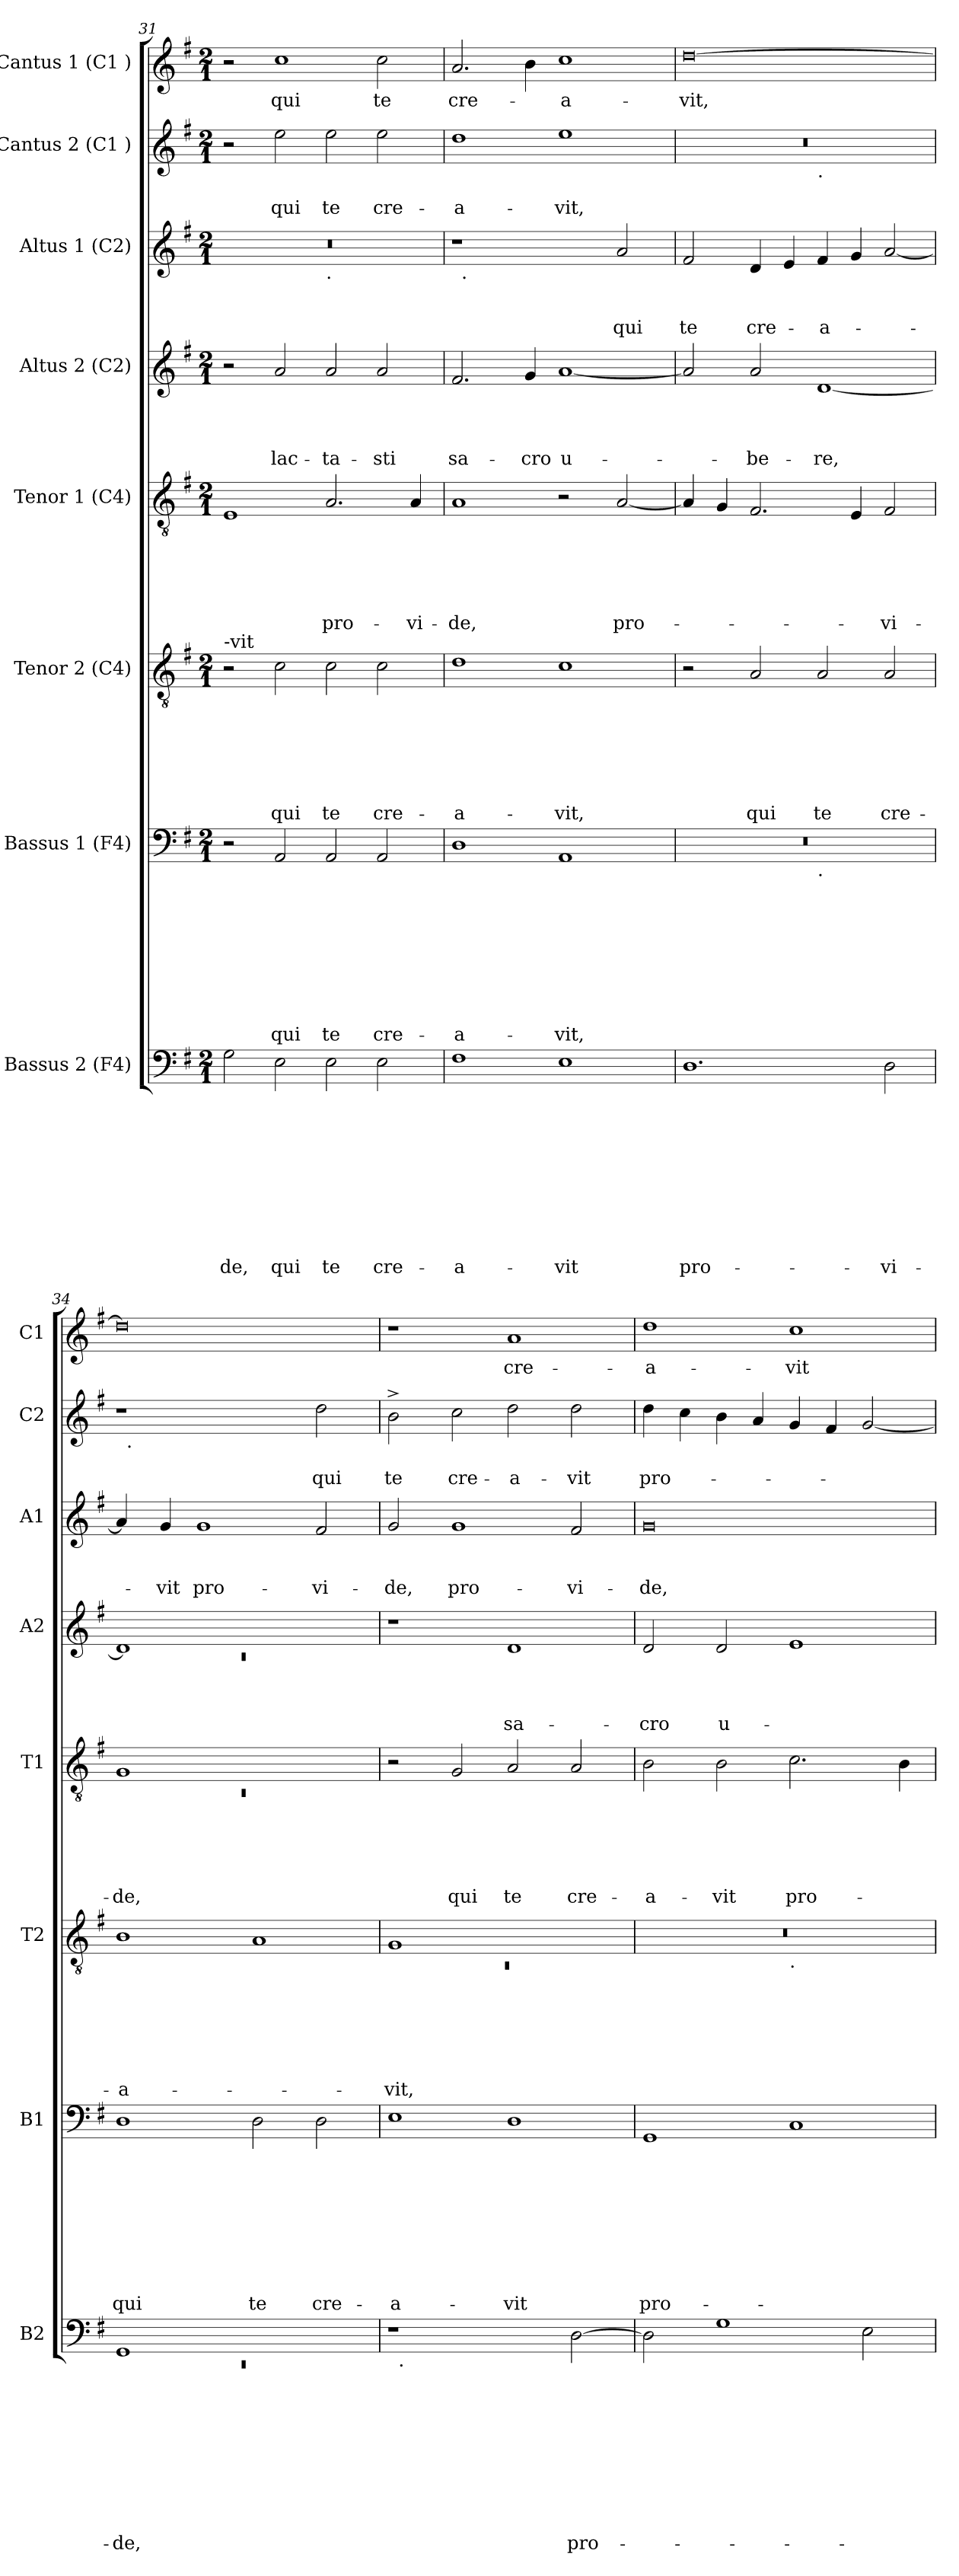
**kern	**text	**text	**text	**text	**text	**text	**text	**text	**text	**text	**kern	**text	**text	**text	**text	**text	**text	**text	**text	**text	**kern	**text	**text	**text	**text	**text	**text	**text	**kern	**text	**text	**text	**text	**text	**text	**kern	**text	**text	**text	**text	**kern	**text	**text	**text	**kern	**text	**text	**kern	**text
*part8	*part8	*part8	*part8	*part8	*part8	*part8	*part8	*part8	*part8	*part8	*part7	*part7	*part7	*part7	*part7	*part7	*part7	*part7	*part7	*part7	*part6	*part6	*part6	*part6	*part6	*part6	*part6	*part6	*part5	*part5	*part5	*part5	*part5	*part5	*part5	*part4	*part4	*part4	*part4	*part4	*part3	*part3	*part3	*part3	*part2	*part2	*part2	*part1	*part1
*staff8	*staff8	*staff8	*staff8	*staff8	*staff8	*staff8	*staff8	*staff8	*staff8	*staff8	*staff7	*staff7	*staff7	*staff7	*staff7	*staff7	*staff7	*staff7	*staff7	*staff7	*staff6	*staff6	*staff6	*staff6	*staff6	*staff6	*staff6	*staff6	*staff5	*staff5	*staff5	*staff5	*staff5	*staff5	*staff5	*staff4	*staff4	*staff4	*staff4	*staff4	*staff3	*staff3	*staff3	*staff3	*staff2	*staff2	*staff2	*staff1	*staff1
*I"Bassus 2 (F4)	*	*	*	*	*	*	*	*	*	*	*I"Bassus 1 (F4)	*	*	*	*	*	*	*	*	*	*I"Tenor 2 (C4)	*	*	*	*	*	*	*	*I"Tenor 1 (C4)	*	*	*	*	*	*	*I"Altus 2 (C2)	*	*	*	*	*I"Altus 1 (C2)	*	*	*	*I"Cantus 2 (C1 )	*	*	*I"Cantus 1 (C1 )	*
*I'B2	*	*	*	*	*	*	*	*	*	*	*I'B1	*	*	*	*	*	*	*	*	*	*I'T2	*	*	*	*	*	*	*	*I'T1	*	*	*	*	*	*	*I'A2	*	*	*	*	*I'A1	*	*	*	*I'C2	*	*	*I'C1	*
!!LO:PB:g=z
*clefF4	*	*	*	*	*	*	*	*	*	*	*clefF4	*	*	*	*	*	*	*	*	*	*clefGv2	*	*	*	*	*	*	*	*clefGv2	*	*	*	*	*	*	*clefG2	*	*	*	*	*clefG2	*	*	*	*clefG2	*	*	*clefG2	*
*k[f#]	*	*	*	*	*	*	*	*	*	*	*k[f#]	*	*	*	*	*	*	*	*	*	*k[f#]	*	*	*	*	*	*	*	*k[f#]	*	*	*	*	*	*	*k[f#]	*	*	*	*	*k[f#]	*	*	*	*k[f#]	*	*	*k[f#]	*
*G:	*	*	*	*	*	*	*	*	*	*	*G:	*	*	*	*	*	*	*	*	*	*G:	*	*	*	*	*	*	*	*G:	*	*	*	*	*	*	*G:	*	*	*	*	*G:	*	*	*	*G:	*	*	*G:	*
*M2/1	*	*	*	*	*	*	*	*	*	*	*M2/1	*	*	*	*	*	*	*	*	*	*M2/1	*	*	*	*	*	*	*	*M2/1	*	*	*	*	*	*	*M2/1	*	*	*	*	*M2/1	*	*	*	*M2/1	*	*	*M2/1	*
=31	=31	=31	=31	=31	=31	=31	=31	=31	=31	=31	=31	=31	=31	=31	=31	=31	=31	=31	=31	=31	=31	=31	=31	=31	=31	=31	=31	=31	=31	=31	=31	=31	=31	=31	=31	=31	=31	=31	=31	=31	=31	=31	=31	=31	=31	=31	=31	=31	=31
!	!	!	!	!	!	!	!	!	!	!	!	!	!	!	!	!	!	!	!	!	!LO:TX:a:t=-vit	!	!	!	!	!	!	!	!	!	!	!	!	!	!	!	!	!	!	!	!	!	!	!	!	!	!	!	!
!	!	!	!	!	!	!	!	!	!	!LO:LY:b	!	!	!	!	!	!	!	!	!	!	!	!	!	!	!	!	!	!	!	!	!	!	!	!	!	!	!	!	!	!	!	!	!	!	!	!	!	!	!
*	*	*	*	*	*	*	*	*	*	*	*	*	*	*	*	*	*	*	*	*	*	*	*	*	*	*	*	*	*	*	*	*	*	*	*	*	*	*	*	*	*^	*	*	*	*	*	*	*	*
2G\	.	.	.	.	.	.	.	.	.	-de,	2r	.	.	.	.	.	.	.	.	.	2r	.	.	.	.	.	.	.	1E	.	.	.	.	.	.	2r	.	.	.	.	0r	1ryy	.	.	.	2r	.	.	2r	.
!	!	!	!	!	!	!	!	!	!	!LO:LY:b	!	!	!	!	!	!	!	!	!	!LO:LY:b	!	!	!	!	!	!	!	!LO:LY:b	!	!	!	!	!	!	!	!	!	!	!	!LO:LY:b	!	!	!	!	!	!	!	!LO:LY:b	!	!LO:LY:b
2E\	.	.	.	.	.	.	.	.	.	qui	2AA/	.	.	.	.	.	.	.	.	qui	2c\	.	.	.	.	.	.	qui	.	.	.	.	.	.	.	2a/	.	.	.	lac-	.	.	.	.	.	2ee\	.	qui	1cc	qui
!	!	!	!	!	!	!	!	!	!	!	!	!	!	!	!	!	!	!	!	!	!	!	!	!	!	!	!	!	!	!	!	!	!	!	!	!	!	!	!	!	!	!LO:TX:b:t=.	!	!	!	!	!	!	!	!
!	!	!	!	!	!	!	!	!	!	!LO:LY:b	!	!	!	!	!	!	!	!	!	!LO:LY:b	!	!	!	!	!	!	!	!LO:LY:b	!	!	!	!	!	!	!LO:LY:b	!	!	!	!	!LO:LY:b	!	!	!	!	!	!	!	!LO:LY:b	!	!
2E\	.	.	.	.	.	.	.	.	.	te	2AA/	.	.	.	.	.	.	.	.	te	2c\	.	.	.	.	.	.	te	2.A/	.	.	.	.	.	-pro-	2a/	.	.	.	-ta-	.	1ryy	.	.	.	2ee\	.	te	.	.
!	!	!	!	!	!	!	!	!	!	!LO:LY:b	!	!	!	!	!	!	!	!	!	!LO:LY:b	!	!	!	!	!	!	!	!LO:LY:b	!	!	!	!	!	!	!	!	!	!	!	!LO:LY:b	!	!	!	!	!	!	!	!LO:LY:b	!	!LO:LY:b
2E\	.	.	.	.	.	.	.	.	.	cre-	2AA/	.	.	.	.	.	.	.	.	cre-	2c\	.	.	.	.	.	.	cre-	.	.	.	.	.	.	.	2a/	.	.	.	-sti	.	.	.	.	.	2ee\	.	cre-	2cc\	te
!	!	!	!	!	!	!	!	!	!	!	!	!	!	!	!	!	!	!	!	!	!	!	!	!	!	!	!	!	!	!	!	!	!	!	!LO:LY:b	!	!	!	!	!	!	!	!	!	!	!	!	!	!	!
.	.	.	.	.	.	.	.	.	.	.	.	.	.	.	.	.	.	.	.	.	.	.	.	.	.	.	.	.	4A/	.	.	.	.	.	-vi-	.	.	.	.	.	.	.	.	.	.	.	.	.	.	.
=32	=32	=32	=32	=32	=32	=32	=32	=32	=32	=32	=32	=32	=32	=32	=32	=32	=32	=32	=32	=32	=32	=32	=32	=32	=32	=32	=32	=32	=32	=32	=32	=32	=32	=32	=32	=32	=32	=32	=32	=32	=32	=32	=32	=32	=32	=32	=32	=32	=32	=32
!	!	!	!	!	!	!	!	!	!	!LO:LY:b:rj	!	!	!	!	!	!	!	!	!	!LO:LY:b:rj	!	!	!	!	!	!	!	!LO:LY:b:rj	!	!	!	!	!	!	!LO:LY:b	!	!	!	!	!LO:LY:b	!	!	!	!	!	!	!	!LO:LY:b:rj	!	!LO:LY:b
1F#	.	.	.	.	.	.	.	.	.	-a-	1D	.	.	.	.	.	.	.	.	-a-	1d	.	.	.	.	.	.	-a-	1A	.	.	.	.	.	-de,	2.f#/	.	.	.	sa-	1r	32ryy	.	.	.	1dd	.	-a-	2.a/	cre-
!	!	!	!	!	!	!	!	!	!	!	!	!	!	!	!	!	!	!	!	!	!	!	!	!	!	!	!	!	!	!	!	!	!	!	!	!	!	!	!	!	!	!LO:TX:b:t=.	!	!	!	!	!	!	!	!
.	.	.	.	.	.	.	.	.	.	.	.	.	.	.	.	.	.	.	.	.	.	.	.	.	.	.	.	.	.	.	.	.	.	.	.	.	.	.	.	.	.	1ryy	.	.	.	.	.	.	.	.
!	!	!	!	!	!	!	!	!	!	!	!	!	!	!	!	!	!	!	!	!	!	!	!	!	!	!	!	!	!	!	!	!	!	!	!	!	!	!	!	!LO:LY:b	!	!	!	!	!	!	!	!	!	!
.	.	.	.	.	.	.	.	.	.	.	.	.	.	.	.	.	.	.	.	.	.	.	.	.	.	.	.	.	.	.	.	.	.	.	.	4g/	.	.	.	-cro	.	.	.	.	.	.	.	.	4b\	.
!	!	!	!	!	!	!	!	!	!	!LO:LY:b	!	!	!	!	!	!	!	!	!	!LO:LY:b	!	!	!	!	!	!	!	!LO:LY:b	!	!	!	!	!	!	!	!	!	!	!	!LO:LY:b:rj	!	!	!	!	!	!	!	!LO:LY:b	!	!LO:LY:b:rj
1E	.	.	.	.	.	.	.	.	.	-vit	1AA	.	.	.	.	.	.	.	.	-vit,	1c	.	.	.	.	.	.	-vit,	2r	.	.	.	.	.	.	[<1a	.	.	.	u-	2ryy	.	.	.	.	1ee	.	-vit,	1cc	-a-
.	.	.	.	.	.	.	.	.	.	.	.	.	.	.	.	.	.	.	.	.	.	.	.	.	.	.	.	.	.	.	.	.	.	.	.	.	.	.	.	.	.	2ryy	.	.	.	.	.	.	.	.
!	!	!	!	!	!	!	!	!	!	!	!	!	!	!	!	!	!	!	!	!	!	!	!	!	!	!	!	!	!	!	!	!	!	!	!LO:LY:b	!	!	!	!	!	!	!	!	!	!LO:LY:b	!	!	!	!	!
.	.	.	.	.	.	.	.	.	.	.	.	.	.	.	.	.	.	.	.	.	.	.	.	.	.	.	.	.	[<2A/	.	.	.	.	.	pro-	.	.	.	.	.	2a/	.	.	.	qui	.	.	.	.	.
.	.	.	.	.	.	.	.	.	.	.	.	.	.	.	.	.	.	.	.	.	.	.	.	.	.	.	.	.	.	.	.	.	.	.	.	.	.	.	.	.	.	4...ryy	.	.	.	.	.	.	.	.
=33	=33	=33	=33	=33	=33	=33	=33	=33	=33	=33	=33	=33	=33	=33	=33	=33	=33	=33	=33	=33	=33	=33	=33	=33	=33	=33	=33	=33	=33	=33	=33	=33	=33	=33	=33	=33	=33	=33	=33	=33	=33	=33	=33	=33	=33	=33	=33	=33	=33	=33
!	!	!	!	!	!	!	!	!	!	!LO:LY:b	!	!	!	!	!	!	!	!	!	!	!	!	!	!	!	!	!	!	!	!	!	!	!	!	!	!	!	!	!	!	!	!	!	!	!LO:LY:b	!	!	!	!	!LO:LY:b
*	*	*	*	*	*	*	*	*	*	*	*^	*	*	*	*	*	*	*	*	*	*	*	*	*	*	*	*	*	*	*	*	*	*	*	*	*	*	*	*	*	*v	*v	*	*	*	*^	*	*	*	*
1.D	.	.	.	.	.	.	.	.	.	pro-	0r	1ryy	.	.	.	.	.	.	.	.	.	2r	.	.	.	.	.	.	.	4A/]	.	.	.	.	.	.	2a/]	.	.	.	.	2f#/	.	.	te	0r	1ryy	.	.	[>0dd	-vit,
.	.	.	.	.	.	.	.	.	.	.	.	.	.	.	.	.	.	.	.	.	.	.	.	.	.	.	.	.	.	4G/	.	.	.	.	.	.	.	.	.	.	.	.	.	.	.	.	.	.	.	.	.
!	!	!	!	!	!	!	!	!	!	!	!	!	!	!	!	!	!	!	!	!	!	!	!	!	!	!	!	!	!LO:LY:b	!	!	!	!	!	!	!	!	!	!	!	!LO:LY:b	!	!	!	!LO:LY:b	!	!	!	!	!	!
.	.	.	.	.	.	.	.	.	.	.	.	.	.	.	.	.	.	.	.	.	.	2A/	.	.	.	.	.	.	qui	2.F#/	.	.	.	.	.	.	2a/	.	.	.	-be-	4d/	.	.	cre-	.	.	.	.	.	.
.	.	.	.	.	.	.	.	.	.	.	.	.	.	.	.	.	.	.	.	.	.	.	.	.	.	.	.	.	.	.	.	.	.	.	.	.	.	.	.	.	.	4e/	.	.	.	.	.	.	.	.	.
!	!	!	!	!	!	!	!	!	!	!	!	!	!	!	!	!	!	!	!	!	!	!	!	!	!	!	!	!	!	!	!	!	!	!	!	!	!	!	!	!	!	!	!	!	!	!	!LO:TX:b:t=.	!	!	!	!
!	!	!	!	!	!	!	!	!	!	!	!	!LO:TX:b:t=.	!	!	!	!	!	!	!	!	!	!	!	!	!	!	!	!	!	!	!	!	!	!	!	!	!	!	!	!	!	!	!	!	!	!	!	!	!	!	!
!	!	!	!	!	!	!	!	!	!	!	!	!	!	!	!	!	!	!	!	!	!	!	!	!	!	!	!	!	!LO:LY:b	!	!	!	!	!	!	!	!	!	!	!	!LO:LY:b	!	!	!	!LO:LY:b	!	!	!	!	!	!
.	.	.	.	.	.	.	.	.	.	.	.	1ryy	.	.	.	.	.	.	.	.	.	2A/	.	.	.	.	.	.	te	.	.	.	.	.	.	.	[<1d	.	.	.	-re,	4f#/	.	.	-a-	.	1ryy	.	.	.	.
.	.	.	.	.	.	.	.	.	.	.	.	.	.	.	.	.	.	.	.	.	.	.	.	.	.	.	.	.	.	4E/	.	.	.	.	.	.	.	.	.	.	.	4g/	.	.	.	.	.	.	.	.	.
!	!	!	!	!	!	!	!	!	!	!LO:LY:b	!	!	!	!	!	!	!	!	!	!	!	!	!	!	!	!	!	!	!LO:LY:b	!	!	!	!	!	!	!LO:LY:b	!	!	!	!	!	!	!	!	!	!	!	!	!	!	!
2D\	.	.	.	.	.	.	.	.	.	-vi-	.	.	.	.	.	.	.	.	.	.	.	2A/	.	.	.	.	.	.	cre-	2F#/	.	.	.	.	.	-vi-	.	.	.	.	.	[<2a/	.	.	.	.	.	.	.	.	.
=34	=34	=34	=34	=34	=34	=34	=34	=34	=34	=34	=34	=34	=34	=34	=34	=34	=34	=34	=34	=34	=34	=34	=34	=34	=34	=34	=34	=34	=34	=34	=34	=34	=34	=34	=34	=34	=34	=34	=34	=34	=34	=34	=34	=34	=34	=34	=34	=34	=34	=34	=34
*^	*	*	*	*	*	*	*	*	*	*	*	*	*	*	*	*	*	*	*	*	*	*	*	*	*	*	*	*	*	*^	*	*	*	*	*	*	*^	*	*	*	*	*	*	*	*	*	*	*	*	*	*
!	!LO:N:vis=1	!	!	!	!	!	!	!	!	!	!LO:LY:b	!	!	!	!	!	!	!	!	!	!	!LO:LY:b	!	!	!	!	!	!	!	!LO:LY:b:rj	!	!LO:N:vis=1	!	!	!	!	!	!LO:LY:b	!	!LO:N:vis=1	!	!	!	!	!	!	!	!	!	!	!	!	!	!
*	*	*	*	*	*	*	*	*	*	*	*	*v	*v	*	*	*	*	*	*	*	*	*	*	*	*	*	*	*	*	*	*	*	*	*	*	*	*	*	*	*	*	*	*	*	*	*	*	*	*	*	*	*	*	*
1GG	0rEE	.	.	.	.	.	.	.	.	.	-de,	1D	.	.	.	.	.	.	.	.	qui	1B	.	.	.	.	.	.	-a-	1G	0rC	.	.	.	.	.	-de,	1d]	0rc	.	.	.	.	4a/]	.	.	.	1r	32ryy	.	.	0dd]	.
!	!	!	!	!	!	!	!	!	!	!	!	!	!	!	!	!	!	!	!	!	!	!	!	!	!	!	!	!	!	!	!	!	!	!	!	!	!	!	!	!	!	!	!	!	!	!	!	!	!LO:TX:b:t=.	!	!	!	!
.	.	.	.	.	.	.	.	.	.	.	.	.	.	.	.	.	.	.	.	.	.	.	.	.	.	.	.	.	.	.	.	.	.	.	.	.	.	.	.	.	.	.	.	.	.	.	.	.	1ryy	.	.	.	.
!	!	!	!	!	!	!	!	!	!	!	!	!	!	!	!	!	!	!	!	!	!	!	!	!	!	!	!	!	!	!	!	!	!	!	!	!	!	!	!	!	!	!	!	!	!	!	!LO:LY:b	!	!	!	!	!	!
.	.	.	.	.	.	.	.	.	.	.	.	.	.	.	.	.	.	.	.	.	.	.	.	.	.	.	.	.	.	.	.	.	.	.	.	.	.	.	.	.	.	.	.	4g/	.	.	-vit	.	.	.	.	.	.
!	!	!	!	!	!	!	!	!	!	!	!	!	!	!	!	!	!	!	!	!	!	!	!	!	!	!	!	!	!	!	!	!	!	!	!	!	!	!	!	!	!	!	!	!	!	!	!LO:LY:b	!	!	!	!	!	!
.	.	.	.	.	.	.	.	.	.	.	.	.	.	.	.	.	.	.	.	.	.	.	.	.	.	.	.	.	.	.	.	.	.	.	.	.	.	.	.	.	.	.	.	1g	.	.	pro-	.	.	.	.	.	.
!	!	!	!	!	!	!	!	!	!	!	!	!	!	!	!	!	!	!	!	!	!LO:LY:b	!	!	!	!	!	!	!	!	!	!	!	!	!	!	!	!	!	!	!	!	!	!	!	!	!	!	!	!	!	!	!	!
1ryy	.	.	.	.	.	.	.	.	.	.	.	2D\	.	.	.	.	.	.	.	.	te	1A	.	.	.	.	.	.	.	1ryy	.	.	.	.	.	.	.	1ryy	.	.	.	.	.	.	.	.	.	2ryy	.	.	.	.	.
.	.	.	.	.	.	.	.	.	.	.	.	.	.	.	.	.	.	.	.	.	.	.	.	.	.	.	.	.	.	.	.	.	.	.	.	.	.	.	.	.	.	.	.	.	.	.	.	.	2ryy	.	.	.	.
!	!	!	!	!	!	!	!	!	!	!	!	!	!	!	!	!	!	!	!	!	!LO:LY:b	!	!	!	!	!	!	!	!	!	!	!	!	!	!	!	!	!	!	!	!	!	!	!	!	!	!LO:LY:b	!	!	!	!LO:LY:b	!	!
.	.	.	.	.	.	.	.	.	.	.	.	2D\	.	.	.	.	.	.	.	.	cre-	.	.	.	.	.	.	.	.	.	.	.	.	.	.	.	.	.	.	.	.	.	.	2f#/	.	.	-vi-	2dd\	.	.	qui	.	.
.	.	.	.	.	.	.	.	.	.	.	.	.	.	.	.	.	.	.	.	.	.	.	.	.	.	.	.	.	.	.	.	.	.	.	.	.	.	.	.	.	.	.	.	.	.	.	.	.	4...ryy	.	.	.	.
=35	=35	=35	=35	=35	=35	=35	=35	=35	=35	=35	=35	=35	=35	=35	=35	=35	=35	=35	=35	=35	=35	=35	=35	=35	=35	=35	=35	=35	=35	=35	=35	=35	=35	=35	=35	=35	=35	=35	=35	=35	=35	=35	=35	=35	=35	=35	=35	=35	=35	=35	=35	=35	=35
*	*	*	*	*	*	*	*	*	*	*	*	*	*	*	*	*	*	*	*	*	*	*^	*	*	*	*	*	*	*	*	*	*	*	*	*	*	*	*	*	*	*	*	*	*	*	*	*	*	*	*	*	*	*
!	!	!	!	!	!	!	!	!	!	!	!	!	!	!	!	!	!	!	!	!	!LO:LY:b:rj	!	!LO:N:vis=1	!	!	!	!	!	!	!LO:LY:b	!	!	!	!	!	!	!	!	!	!	!	!	!	!	!	!	!	!LO:LY:b	!	!	!	!LO:LY:b	!	!
*	*	*	*	*	*	*	*	*	*	*	*	*	*	*	*	*	*	*	*	*	*	*	*	*	*	*	*	*	*	*	*v	*v	*	*	*	*	*	*	*	*	*	*	*	*	*	*	*	*	*v	*v	*	*	*	*
*	*	*	*	*	*	*	*	*	*	*	*	*	*	*	*	*	*	*	*	*	*	*	*	*	*	*	*	*	*	*	*	*	*	*	*	*	*	*v	*v	*	*	*	*	*	*	*	*	*	*	*	*	*
1r	32ryy	.	.	.	.	.	.	.	.	.	.	1E	.	.	.	.	.	.	.	.	-a-	1G	0rC	.	.	.	.	.	.	-vit,	2r	.	.	.	.	.	.	1r	.	.	.	.	2g/	.	.	-de,	2b^>\	.	te	1r	.
!	!LO:TX:b:t=.	!	!	!	!	!	!	!	!	!	!	!	!	!	!	!	!	!	!	!	!	!	!	!	!	!	!	!	!	!	!	!	!	!	!	!	!	!	!	!	!	!	!	!	!	!	!	!	!	!	!
.	1ryy	.	.	.	.	.	.	.	.	.	.	.	.	.	.	.	.	.	.	.	.	.	.	.	.	.	.	.	.	.	.	.	.	.	.	.	.	.	.	.	.	.	.	.	.	.	.	.	.	.	.
!	!	!	!	!	!	!	!	!	!	!	!	!	!	!	!	!	!	!	!	!	!	!	!	!	!	!	!	!	!	!	!	!	!	!	!	!	!LO:LY:b	!	!	!	!	!	!	!	!	!LO:LY:b	!	!	!LO:LY:b	!	!
.	.	.	.	.	.	.	.	.	.	.	.	.	.	.	.	.	.	.	.	.	.	.	.	.	.	.	.	.	.	.	2G/	.	.	.	.	.	qui	.	.	.	.	.	1g	.	.	pro-	2cc\	.	cre-	.	.
!	!	!	!	!	!	!	!	!	!	!	!	!	!	!	!	!	!	!	!	!	!LO:LY:b	!	!	!	!	!	!	!	!	!	!	!	!	!	!	!	!LO:LY:b	!	!	!	!	!LO:LY:b	!	!	!	!	!	!	!LO:LY:b	!	!LO:LY:b
2ryy	.	.	.	.	.	.	.	.	.	.	.	1D	.	.	.	.	.	.	.	.	-vit	1ryy	.	.	.	.	.	.	.	.	2A/	.	.	.	.	.	te	1d	.	.	.	sa-	.	.	.	.	2dd\	.	-a-	1a	cre-
.	2ryy	.	.	.	.	.	.	.	.	.	.	.	.	.	.	.	.	.	.	.	.	.	.	.	.	.	.	.	.	.	.	.	.	.	.	.	.	.	.	.	.	.	.	.	.	.	.	.	.	.	.
!	!	!	!	!	!	!	!	!	!	!	!LO:LY:b	!	!	!	!	!	!	!	!	!	!	!	!	!	!	!	!	!	!	!	!	!	!	!	!	!	!LO:LY:b	!	!	!	!	!	!	!	!	!LO:LY:b	!	!	!LO:LY:b	!	!
[<2D\	.	.	.	.	.	.	.	.	.	.	pro-	.	.	.	.	.	.	.	.	.	.	.	.	.	.	.	.	.	.	.	2A/	.	.	.	.	.	cre-	.	.	.	.	.	2f#/	.	.	-vi-	2dd\	.	-vit	.	.
.	4...ryy	.	.	.	.	.	.	.	.	.	.	.	.	.	.	.	.	.	.	.	.	.	.	.	.	.	.	.	.	.	.	.	.	.	.	.	.	.	.	.	.	.	.	.	.	.	.	.	.	.	.
!!LO:LB:g=z
=36	=36	=36	=36	=36	=36	=36	=36	=36	=36	=36	=36	=36	=36	=36	=36	=36	=36	=36	=36	=36	=36	=36	=36	=36	=36	=36	=36	=36	=36	=36	=36	=36	=36	=36	=36	=36	=36	=36	=36	=36	=36	=36	=36	=36	=36	=36	=36	=36	=36	=36	=36
!	!	!	!	!	!	!	!	!	!	!	!	!	!	!	!	!	!	!	!	!	!LO:LY:b	!	!	!	!	!	!	!	!	!	!	!	!	!	!	!	!LO:LY:b	!	!	!	!	!LO:LY:b	!	!	!	!LO:LY:b	!	!	!LO:LY:b	!	!LO:LY:b:rj
*v	*v	*	*	*	*	*	*	*	*	*	*	*	*	*	*	*	*	*	*	*	*	*	*	*	*	*	*	*	*	*	*	*	*	*	*	*	*	*	*	*	*	*	*	*	*	*	*	*	*	*	*
2D\]	.	.	.	.	.	.	.	.	.	.	1GG	.	.	.	.	.	.	.	.	pro-	0r	1ryy	.	.	.	.	.	.	.	2B\	.	.	.	.	.	-a-	2d/	.	.	.	-cro	0g	.	.	-de,	4dd\	.	pro-	1dd	-a-
.	.	.	.	.	.	.	.	.	.	.	.	.	.	.	.	.	.	.	.	.	.	.	.	.	.	.	.	.	.	.	.	.	.	.	.	.	.	.	.	.	.	.	.	.	.	4cc\	.	.	.	.
!	!	!	!	!	!	!	!	!	!	!	!	!	!	!	!	!	!	!	!	!	!	!	!	!	!	!	!	!	!	!	!	!	!	!	!	!LO:LY:b	!	!	!	!	!LO:LY:b	!	!	!	!	!	!	!	!	!
1G	.	.	.	.	.	.	.	.	.	.	.	.	.	.	.	.	.	.	.	.	.	.	.	.	.	.	.	.	.	2B\	.	.	.	.	.	-vit	2d/	.	.	.	u-	.	.	.	.	4b\	.	.	.	.
.	.	.	.	.	.	.	.	.	.	.	.	.	.	.	.	.	.	.	.	.	.	.	.	.	.	.	.	.	.	.	.	.	.	.	.	.	.	.	.	.	.	.	.	.	.	4a/	.	.	.	.
!	!	!	!	!	!	!	!	!	!	!	!	!	!	!	!	!	!	!	!	!	!	!LO:TX:b:t=.	!	!	!	!	!	!	!	!	!	!	!	!	!	!	!	!	!	!	!	!	!	!	!	!	!	!	!	!
!	!	!	!	!	!	!	!	!	!	!	!	!	!	!	!	!	!	!	!	!	!	!	!	!	!	!	!	!	!	!	!	!	!	!	!	!LO:LY:b	!	!	!	!	!	!	!	!	!	!	!	!	!	!LO:LY:b
.	.	.	.	.	.	.	.	.	.	.	1C	.	.	.	.	.	.	.	.	.	.	1ryy	.	.	.	.	.	.	.	2.c\	.	.	.	.	.	pro-	1e	.	.	.	.	.	.	.	.	4g/	.	.	1cc	-vit
.	.	.	.	.	.	.	.	.	.	.	.	.	.	.	.	.	.	.	.	.	.	.	.	.	.	.	.	.	.	.	.	.	.	.	.	.	.	.	.	.	.	.	.	.	.	4f#/	.	.	.	.
2E\	.	.	.	.	.	.	.	.	.	.	.	.	.	.	.	.	.	.	.	.	.	.	.	.	.	.	.	.	.	.	.	.	.	.	.	.	.	.	.	.	.	.	.	.	.	[<2g/	.	.	.	.
.	.	.	.	.	.	.	.	.	.	.	.	.	.	.	.	.	.	.	.	.	.	.	.	.	.	.	.	.	.	4B\	.	.	.	.	.	.	.	.	.	.	.	.	.	.	.	.	.	.	.	.
*	*	*	*	*	*	*	*	*	*	*	*	*	*	*	*	*	*	*	*	*	*v	*v	*	*	*	*	*	*	*	*	*	*	*	*	*	*	*	*	*	*	*	*	*	*	*	*	*	*	*	*
=	=	=	=	=	=	=	=	=	=	=	=	=	=	=	=	=	=	=	=	=	=	=	=	=	=	=	=	=	=	=	=	=	=	=	=	=	=	=	=	=	=	=	=	=	=	=	=	=	=
*-	*-	*-	*-	*-	*-	*-	*-	*-	*-	*-	*-	*-	*-	*-	*-	*-	*-	*-	*-	*-	*-	*-	*-	*-	*-	*-	*-	*-	*-	*-	*-	*-	*-	*-	*-	*-	*-	*-	*-	*-	*-	*-	*-	*-	*-	*-	*-	*-	*-
